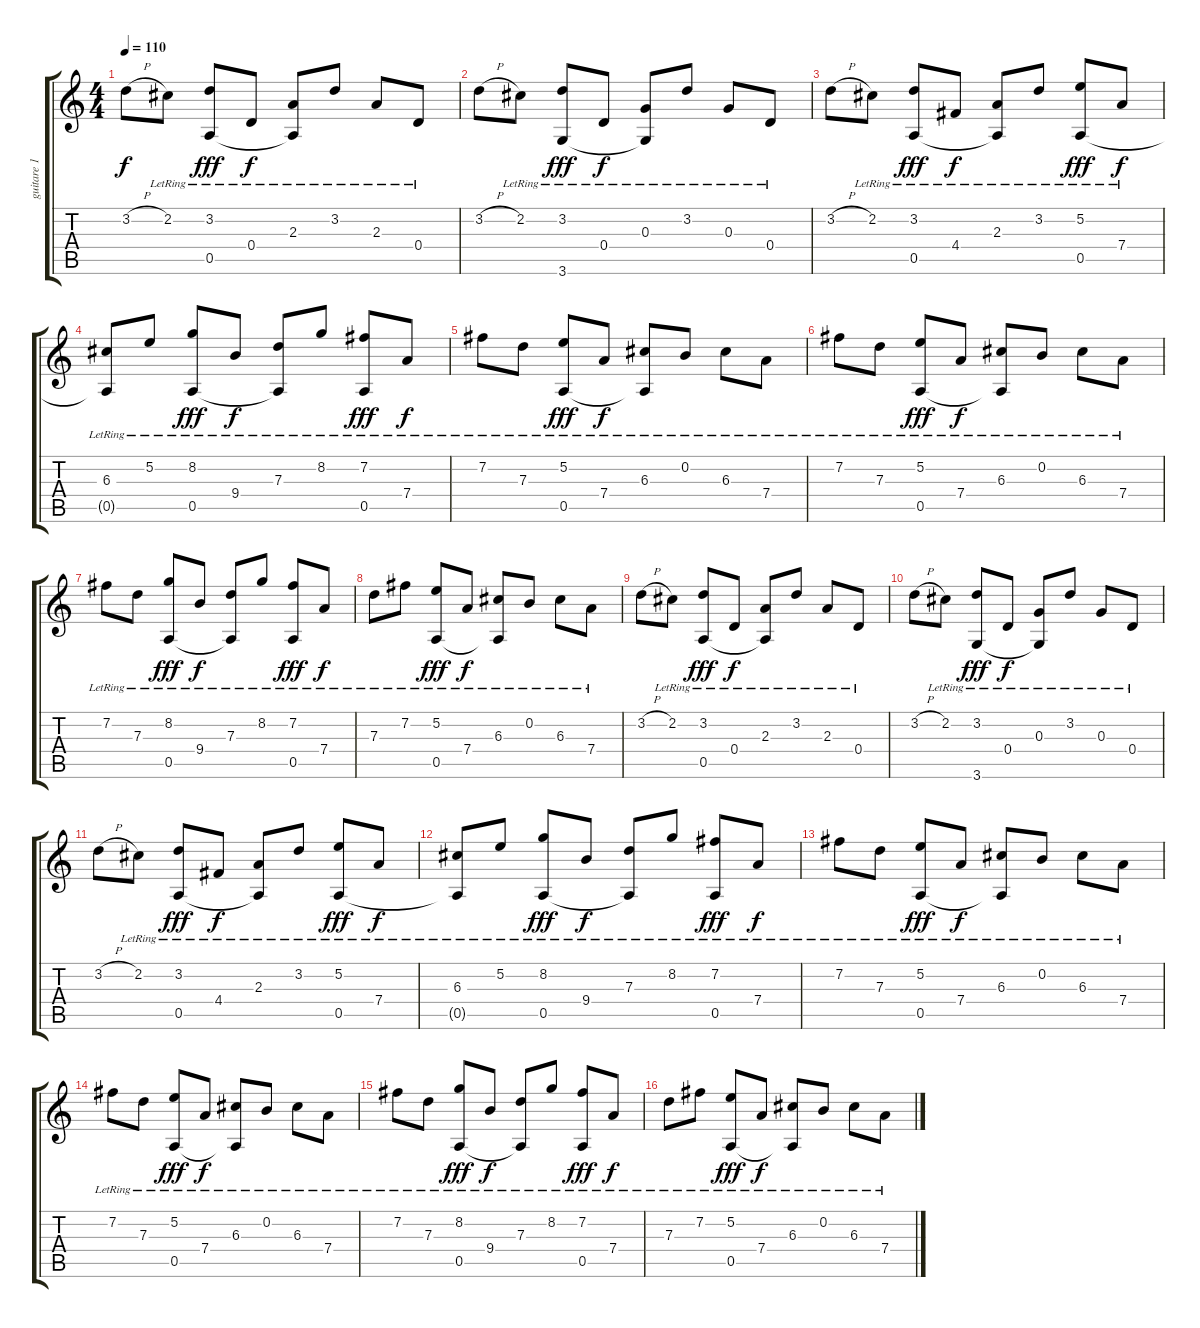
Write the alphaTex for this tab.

\track ("guitare 1" "guitare 1") {instrument acousticguitarnylon}
\staff {score tabs}
\tuning (E4 B3 G3 D3 A2 E2) {hide}
\ts (4 4)
\tempo 110
\clef g2
\ks c
3.2{h}.8{dy f instrument acousticguitarnylon} 2.2{lr}.8 (3.2{lr} 0.5{lr}).8{dy fff} 0.4{lr}.8{dy f} (2.3{lr} 0.5{t}).8 3.2{lr}.8 2.3{lr}.8 0.4{lr}.8 |
3.2{h}.8 2.2{lr}.8 (3.2{lr} 3.6{lr}).8{dy fff} 0.4{lr}.8{dy f} (0.3{lr} 3.6{t}).8 3.2{lr}.8 0.3{lr}.8 0.4{lr}.8 |
3.2{h}.8 2.2{lr}.8 (3.2{lr} 0.5{lr}).8{dy fff} 4.4{lr}.8{dy f} (2.3{lr} 0.5{t}).8 3.2{lr}.8 (5.2{lr} 0.5{lr}).8{dy fff} 7.4{lr}.8{dy f} |
(6.3{lr} 0.5{t}).8 5.2{lr}.8 (8.2{lr} 0.5{lr}).8{dy fff} 9.4{lr}.8{dy f} (7.3{lr} 0.5{t}).8 8.2{lr}.8 (7.2{lr} 0.5{lr}).8{dy fff} 7.4{lr}.8{dy f} |
7.2{lr}.8 7.3{lr}.8 (5.2{lr} 0.5{lr}).8{dy fff} 7.4{lr}.8{dy f} (6.3{lr} 0.5{t}).8 0.2{lr}.8 6.3{lr}.8 7.4{lr}.8 |
7.2{lr}.8 7.3{lr}.8 (5.2{lr} 0.5{lr}).8{dy fff} 7.4{lr}.8{dy f} (6.3{lr} 0.5{t}).8 0.2{lr}.8 6.3{lr}.8 7.4{lr}.8 |
7.2{lr}.8 7.3{lr}.8 (8.2{lr} 0.5{lr}).8{dy fff} 9.4{lr}.8{dy f} (7.3{lr} 0.5{t}).8 8.2{lr}.8 (7.2{lr} 0.5{lr}).8{dy fff} 7.4{lr}.8{dy f} |
7.3{lr}.8 7.2{lr}.8 (5.2{lr} 0.5{lr}).8{dy fff} 7.4{lr}.8{dy f} (6.3{lr} 0.5{t}).8 0.2{lr}.8 6.3{lr}.8 7.4{lr}.8 |
3.2{h}.8 2.2{lr}.8 (3.2{lr} 0.5{lr}).8{dy fff} 0.4{lr}.8{dy f} (2.3{lr} 0.5{t}).8 3.2{lr}.8 2.3{lr}.8 0.4{lr}.8 |
3.2{h}.8 2.2{lr}.8 (3.2{lr} 3.6{lr}).8{dy fff} 0.4{lr}.8{dy f} (0.3{lr} 3.6{t}).8 3.2{lr}.8 0.3{lr}.8 0.4{lr}.8 |
3.2{h}.8 2.2{lr}.8 (3.2{lr} 0.5{lr}).8{dy fff} 4.4{lr}.8{dy f} (2.3{lr} 0.5{t}).8 3.2{lr}.8 (5.2{lr} 0.5{lr}).8{dy fff} 7.4{lr}.8{dy f} |
(6.3{lr} 0.5{t}).8 5.2{lr}.8 (8.2{lr} 0.5{lr}).8{dy fff} 9.4{lr}.8{dy f} (7.3{lr} 0.5{t}).8 8.2{lr}.8 (7.2{lr} 0.5{lr}).8{dy fff} 7.4{lr}.8{dy f} |
7.2{lr}.8 7.3{lr}.8 (5.2{lr} 0.5{lr}).8{dy fff} 7.4{lr}.8{dy f} (6.3{lr} 0.5{t}).8 0.2{lr}.8 6.3{lr}.8 7.4{lr}.8 |
7.2{lr}.8 7.3{lr}.8 (5.2{lr} 0.5{lr}).8{dy fff} 7.4{lr}.8{dy f} (6.3{lr} 0.5{t}).8 0.2{lr}.8 6.3{lr}.8 7.4{lr}.8 |
7.2{lr}.8 7.3{lr}.8 (8.2{lr} 0.5{lr}).8{dy fff} 9.4{lr}.8{dy f} (7.3{lr} 0.5{t}).8 8.2{lr}.8 (7.2{lr} 0.5{lr}).8{dy fff} 7.4{lr}.8{dy f} |
7.3{lr}.8 7.2{lr}.8 (5.2{lr} 0.5{lr}).8{dy fff} 7.4{lr}.8{dy f} (6.3{lr} 0.5{t}).8 0.2{lr}.8 6.3{lr}.8 7.4{lr}.8
